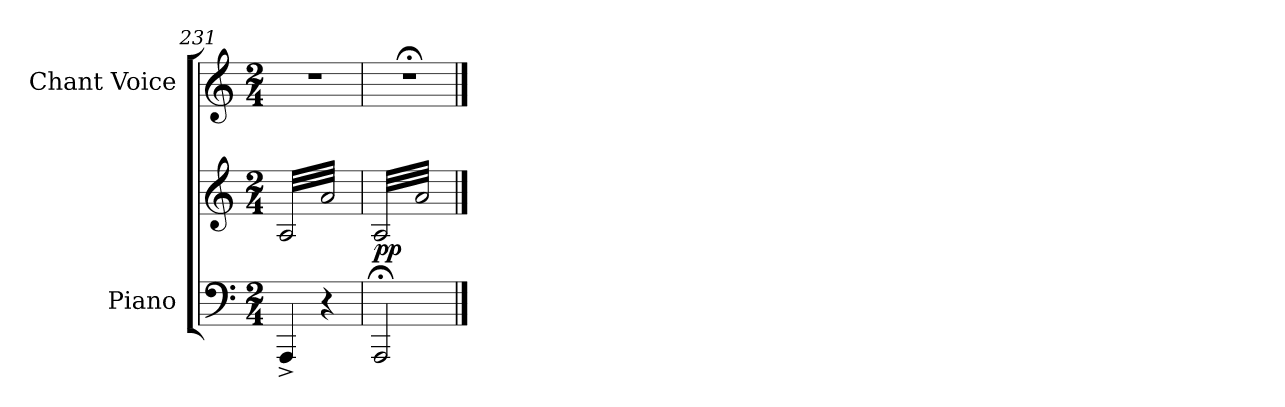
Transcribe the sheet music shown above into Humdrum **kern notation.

**kern	**kern	**dynam	**kern
*part2	*part2	*part2	*part1
*staff3	*staff2	*staff2/3	*staff1
*I"Piano	*	*	*I"Chant Voice
*I'Pno	*	*	*
*clefF4	*clefG2	*	*clefG2
*k[]	*k[]	*	*k[]
*M2/4	*M2/4	*	*M2/4
*MM140	*MM140	*	*MM140
=231	=231	=231	=231
*	*tremolo	*	*
4AAA^/	32A/LLL	.	2r
.	32a/	.	.
.	32A/	.	.
.	32a/	.	.
.	32A/	.	.
.	32a/	.	.
.	32A/	.	.
.	32a/	.	.
4r	32A/	.	.
.	32a/	.	.
.	32A/	.	.
.	32a/	.	.
.	32A/	.	.
.	32a/	.	.
.	32A/	.	.
.	32a/JJJ	.	.
=232	=232	=232	=232
*	*	*	*MM100
!	!	!LO:DY:b	!
2AAA;</	32A/LLL	pp	2r;<
.	32a;</	.	.
.	32A/	.	.
.	32a;</	.	.
.	32A/	.	.
.	32a;</	.	.
.	32A/	.	.
.	32a;</	.	.
.	32A/	.	.
.	32a;</	.	.
.	32A/	.	.
.	32a;</	.	.
.	32A/	.	.
.	32a;</	.	.
.	32A/	.	.
.	32a;</JJJ	.	.
*	*Xtremolo	*	*
.	.	.	.
.	.	.	.
.	.	.	.
.	.	.	.
.	.	.	.
.	.	.	.
.	.	.	.
.	.	.	.
==	==	==	==
*-	*-	*-	*-
